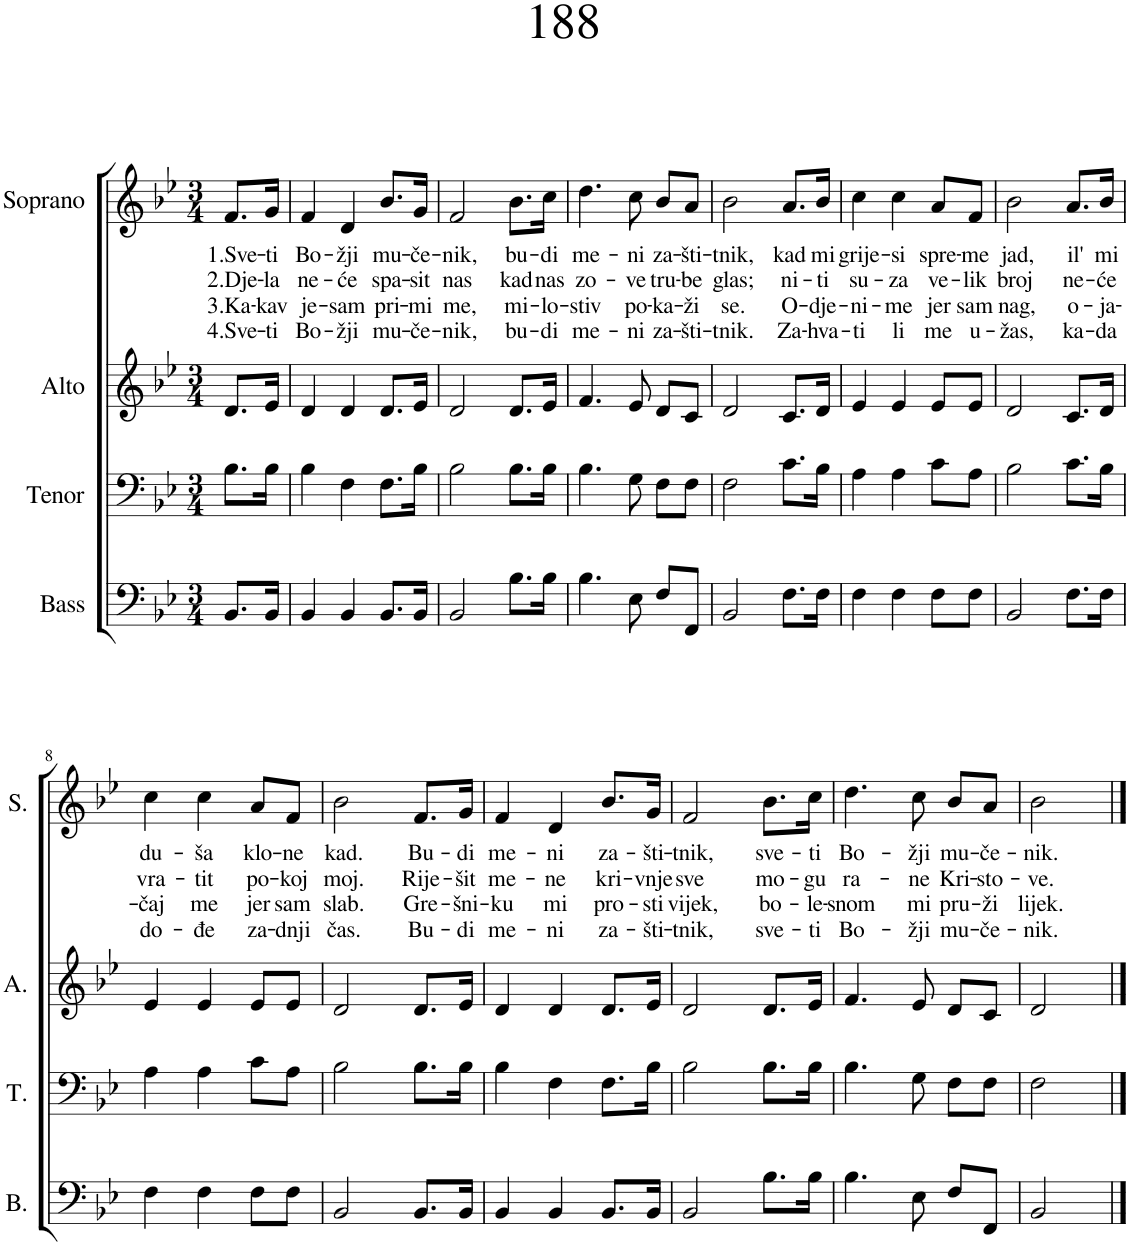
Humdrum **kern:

**kern	**kern	**kern	**kern	**text	**text	**text	**text
*part4	*part3	*part2	*part1	*part1	*part1	*part1	*part1
*staff4	*staff3	*staff2	*staff1	*staff1	*staff1	*staff1	*staff1
*I"Bass	*I"Tenor	*I"Alto	*I"Soprano	*	*	*	*
*I'B.	*I'T.	*I'A.	*I'S.	*	*	*	*
*clefF4	*clefF4	*clefG2	*clefG2	*	*	*	*
*k[b-e-]	*k[b-e-]	*k[b-e-]	*k[b-e-]	*	*	*	*
*M3/4	*M3/4	*M3/4	*M3/4	*	*	*	*
=1	=1	=1	=1	=1	=1	=1	=1
!	!	!	!	!LO:LY:b	!LO:LY:b	!LO:LY:b	!LO:LY:b
8.BB-/L	8.B-\L	8.d/L	8.f/L	1.Sve-	2.Dje-	3.Ka-	4.Sve-
!	!	!	!	!LO:LY:b	!LO:LY:b	!LO:LY:b	!LO:LY:b
16BB-/Jk	16B-\Jk	16e-/Jk	16g/Jk	-ti	-la	-kav	-ti
=2	=2	=2	=2	=2	=2	=2	=2
!	!	!	!	!LO:LY:b	!LO:LY:b	!LO:LY:b	!LO:LY:b
4BB-/	4B-\	4d/	4f/	Bo-	ne-	je-	Bo-
!	!	!	!	!LO:LY:b	!LO:LY:b	!LO:LY:b	!LO:LY:b
4BB-/	4F\	4d/	4d/	-žji	-će	-sam	-žji
!	!	!	!	!LO:LY:b	!LO:LY:b	!LO:LY:b	!LO:LY:b
8.BB-/L	8.F\L	8.d/L	8.b-/L	mu-	spa-	pri-	mu-
!	!	!	!	!LO:LY:b	!LO:LY:b	!LO:LY:b	!LO:LY:b
16BB-/Jk	16B-\Jk	16e-/Jk	16g/Jk	-če-	-sit	-mi	-če-
=3	=3	=3	=3	=3	=3	=3	=3
!	!	!	!	!LO:LY:b	!LO:LY:b	!LO:LY:b	!LO:LY:b
2BB-/	2B-\	2d/	2f/	-nik,	nas	me,	-nik,
!	!	!	!	!LO:LY:b	!LO:LY:b	!LO:LY:b	!LO:LY:b
8.B-\L	8.B-\L	8.d/L	8.b-\L	bu-	kad	mi-	bu-
!	!	!	!	!LO:LY:b	!LO:LY:b	!LO:LY:b	!LO:LY:b
16B-\Jk	16B-\Jk	16e-/Jk	16cc\Jk	-di	nas	-lo-	-di
=4	=4	=4	=4	=4	=4	=4	=4
!	!	!	!	!LO:LY:b	!LO:LY:b	!LO:LY:b	!LO:LY:b
4.B-\	4.B-\	4.f/	4.dd\	me-	zo-	-stiv	me-
!	!	!	!	!LO:LY:b	!LO:LY:b	!LO:LY:b	!LO:LY:b
8E-\	8G\	8e-/	8cc\	-ni	-ve	po-	-ni
!	!	!	!	!LO:LY:b	!LO:LY:b	!LO:LY:b	!LO:LY:b
8F/L	8F\L	8d/L	8b-/L	za-	tru-	-ka-	za-
!	!	!	!	!LO:LY:b	!LO:LY:b	!LO:LY:b	!LO:LY:b
8FF/J	8F\J	8c/J	8a/J	-šti-	-be	-ži	-šti-
=5	=5	=5	=5	=5	=5	=5	=5
!	!	!	!	!LO:LY:b	!LO:LY:b	!LO:LY:b	!LO:LY:b
2BB-/	2F\	2d/	2b-\	-tnik,	glas;	se.	-tnik.
!	!	!	!	!LO:LY:b	!LO:LY:b	!LO:LY:b	!LO:LY:b
8.F\L	8.c\L	8.c/L	8.a/L	kad	ni-	O-	Za-
!	!	!	!	!LO:LY:b	!LO:LY:b	!LO:LY:b	!LO:LY:b
16F\Jk	16B-\Jk	16d/Jk	16b-/Jk	mi	-ti	-dje-	-hva-
=6	=6	=6	=6	=6	=6	=6	=6
!	!	!	!	!LO:LY:b	!LO:LY:b	!LO:LY:b	!LO:LY:b
4F\	4A\	4e-/	4cc\	grije-	su-	-ni-	-ti
!	!	!	!	!LO:LY:b	!LO:LY:b	!LO:LY:b	!LO:LY:b
4F\	4A\	4e-/	4cc\	-si	-za	-me	li
!	!	!	!	!LO:LY:b	!LO:LY:b	!LO:LY:b	!LO:LY:b
8F\L	8c\L	8e-/L	8a/L	spre-	ve-	jer	me
!	!	!	!	!LO:LY:b	!LO:LY:b	!LO:LY:b	!LO:LY:b
8F\J	8A\J	8e-/J	8f/J	-me	-lik	sam	u-
=7	=7	=7	=7	=7	=7	=7	=7
!	!	!	!	!LO:LY:b	!LO:LY:b	!LO:LY:b	!LO:LY:b
2BB-/	2B-\	2d/	2b-\	jad,	broj	nag,	-žas,
!	!	!	!	!LO:LY:b	!LO:LY:b	!LO:LY:b	!LO:LY:b
8.F\L	8.c\L	8.c/L	8.a/L	il'	ne-	o-	ka-
!	!	!	!	!LO:LY:b	!LO:LY:b	!LO:LY:b	!LO:LY:b
16F\Jk	16B-\Jk	16d/Jk	16b-/Jk	mi	-će	-ja-	-da
!!LO:LB:g=z
=8	=8	=8	=8	=8	=8	=8	=8
!	!	!	!	!LO:LY:b	!LO:LY:b	!LO:LY:b	!LO:LY:b
4F\	4A\	4e-/	4cc\	du-	vra-	-čaj	do-
!	!	!	!	!LO:LY:b	!LO:LY:b	!LO:LY:b	!LO:LY:b
4F\	4A\	4e-/	4cc\	-ša	-tit	me	-đe
!	!	!	!	!LO:LY:b	!LO:LY:b	!LO:LY:b	!LO:LY:b
8F\L	8c\L	8e-/L	8a/L	klo-	po-	jer	za-
!	!	!	!	!LO:LY:b	!LO:LY:b	!LO:LY:b	!LO:LY:b
8F\J	8A\J	8e-/J	8f/J	-ne	-koj	sam	-dnji
=9	=9	=9	=9	=9	=9	=9	=9
!	!	!	!	!LO:LY:b	!LO:LY:b	!LO:LY:b	!LO:LY:b
2BB-/	2B-\	2d/	2b-\	kad.	moj.	slab.	čas.
!	!	!	!	!LO:LY:b	!LO:LY:b	!LO:LY:b	!LO:LY:b
8.BB-/L	8.B-\L	8.d/L	8.f/L	Bu-	Rije-	Gre-	Bu-
!	!	!	!	!LO:LY:b	!LO:LY:b	!LO:LY:b	!LO:LY:b
16BB-/Jk	16B-\Jk	16e-/Jk	16g/Jk	-di	-šit	-šni-	-di
=10	=10	=10	=10	=10	=10	=10	=10
!	!	!	!	!LO:LY:b	!LO:LY:b	!LO:LY:b	!LO:LY:b
4BB-/	4B-\	4d/	4f/	me-	me-	-ku	me-
!	!	!	!	!LO:LY:b	!LO:LY:b	!LO:LY:b	!LO:LY:b
4BB-/	4F\	4d/	4d/	-ni	-ne	mi	-ni
!	!	!	!	!LO:LY:b	!LO:LY:b	!LO:LY:b	!LO:LY:b
8.BB-/L	8.F\L	8.d/L	8.b-/L	za-	kri-	pro-	za-
!	!	!	!	!LO:LY:b	!LO:LY:b	!LO:LY:b	!LO:LY:b
16BB-/Jk	16B-\Jk	16e-/Jk	16g/Jk	-šti-	-vnje	-sti	-šti-
=11	=11	=11	=11	=11	=11	=11	=11
!	!	!	!	!LO:LY:b	!LO:LY:b	!LO:LY:b	!LO:LY:b
2BB-/	2B-\	2d/	2f/	-tnik,	sve	vijek,	-tnik,
!	!	!	!	!LO:LY:b	!LO:LY:b	!LO:LY:b	!LO:LY:b
8.B-\L	8.B-\L	8.d/L	8.b-\L	sve-	mo-	bo-	sve-
!	!	!	!	!LO:LY:b	!LO:LY:b	!LO:LY:b	!LO:LY:b
16B-\Jk	16B-\Jk	16e-/Jk	16cc\Jk	-ti	-gu	-le-	-ti
=12	=12	=12	=12	=12	=12	=12	=12
!	!	!	!	!LO:LY:b	!LO:LY:b	!LO:LY:b	!LO:LY:b
4.B-\	4.B-\	4.f/	4.dd\	Bo-	ra-	-snom	Bo-
!	!	!	!	!LO:LY:b	!LO:LY:b	!LO:LY:b	!LO:LY:b
8E-\	8G\	8e-/	8cc\	-žji	-ne	mi	-žji
!	!	!	!	!LO:LY:b	!LO:LY:b	!LO:LY:b	!LO:LY:b
8F/L	8F\L	8d/L	8b-/L	mu-	Kri-	pru-	mu-
!	!	!	!	!LO:LY:b	!LO:LY:b	!LO:LY:b	!LO:LY:b
8FF/J	8F\J	8c/J	8a/J	-če-	-sto-	-ži	-če-
=13	=13	=13	=13	=13	=13	=13	=13
!	!	!	!	!LO:LY:b	!LO:LY:b	!LO:LY:b	!LO:LY:b
2BB-/	2F\	2d/	2b-\	-nik.	-ve.	lijek.	-nik.
==	==	==	==	==	==	==	==
*-	*-	*-	*-	*-	*-	*-	*-
